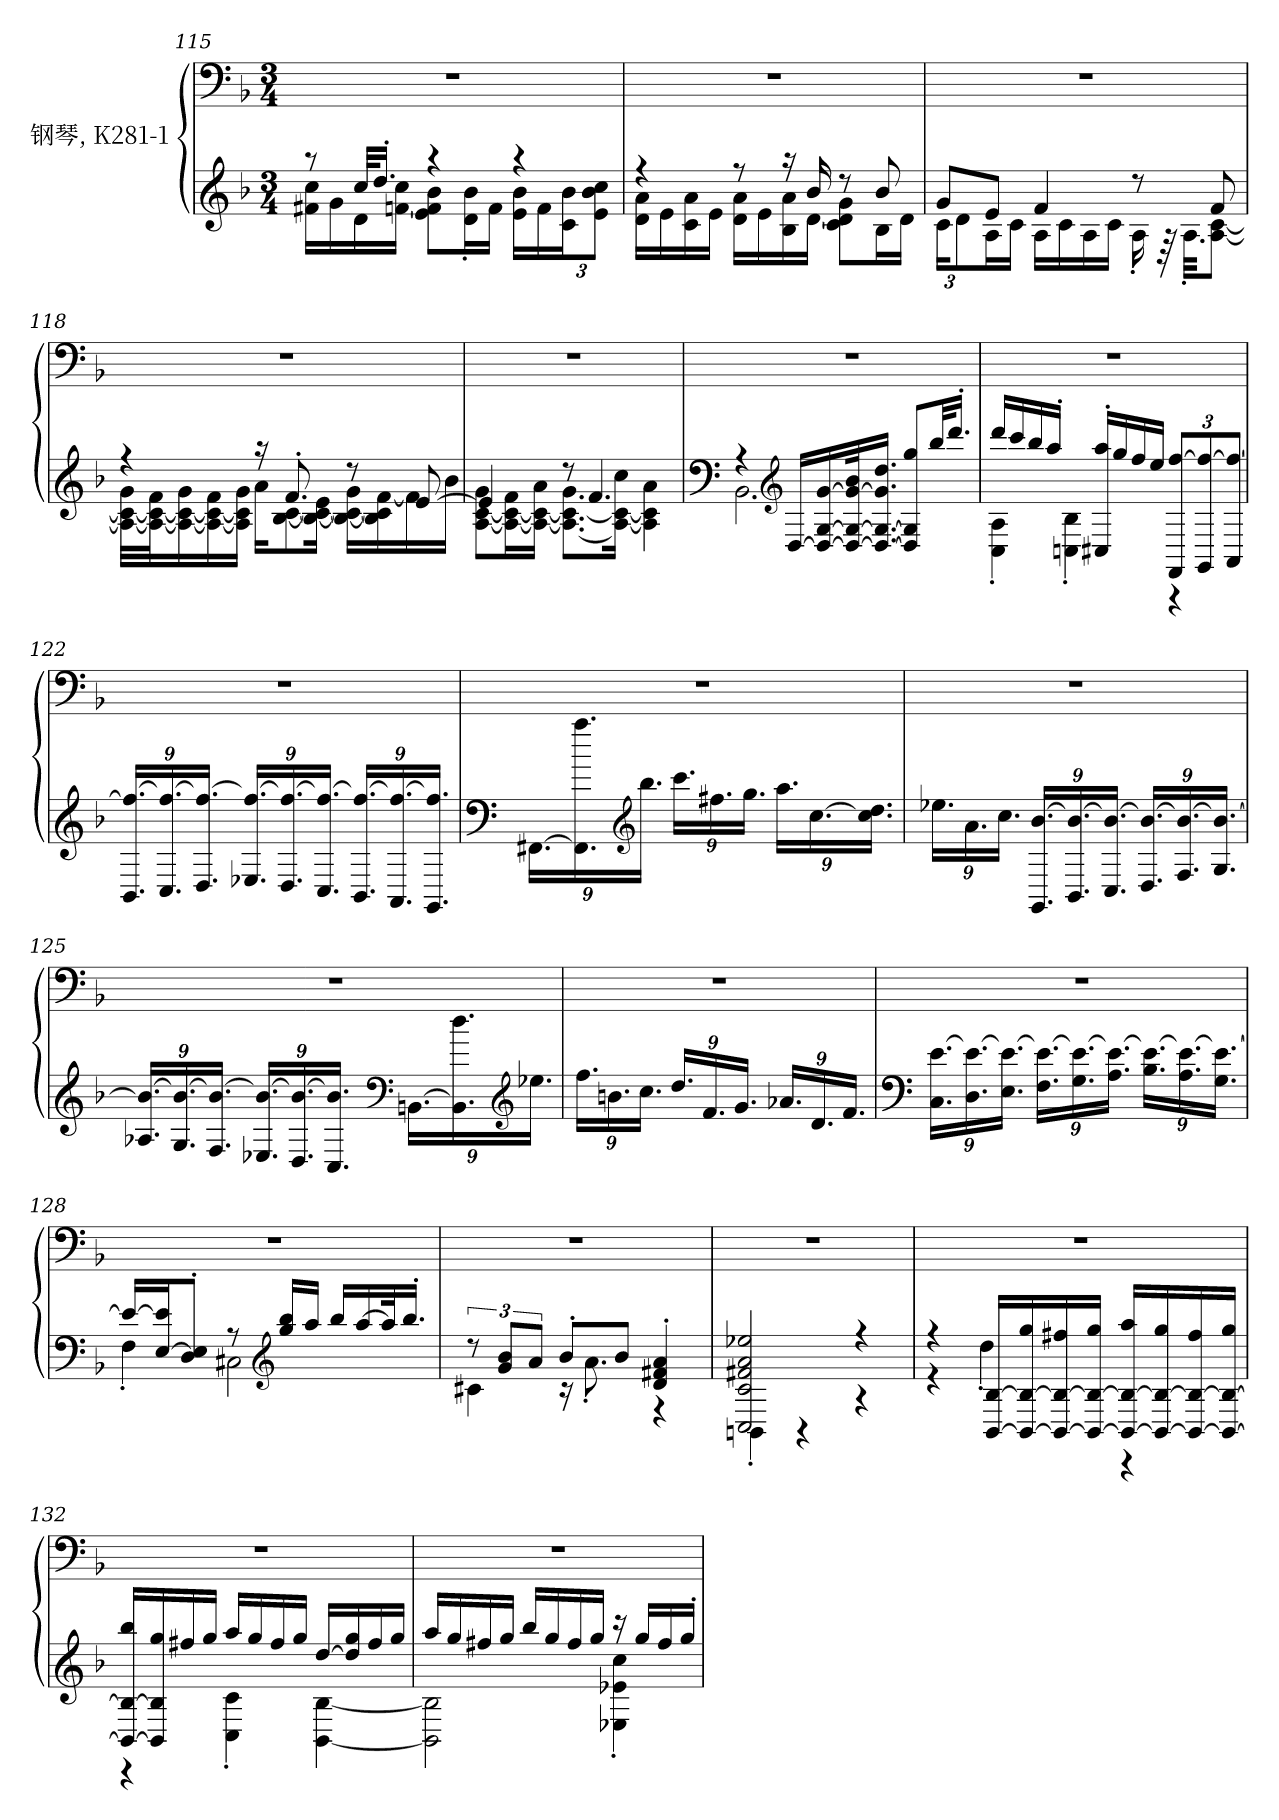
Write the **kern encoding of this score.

**kern	**kern
*part1	*part1
*staff2	*staff1
*I"钢琴, K281-1	*
*clefG2	*clefF4
*k[b-]	*k[b-]
*M3/4	*M3/4
=115	=115
*^	*
8r	16f#X\ 16cc\LL	2.r
.	16g\	.
32cc/KLL	16d\	.
16.dd'/JJ	.	.
.	[16fn\ 16cc\JJ	.
4r	8e\ 8f\] 8b-\L	.
.	16d\' 16b-\'L	.
.	16f\JJ	.
4r	16e\ 16b-\LL	.
.	16f\	.
*	*Xbrackettup	*
.	24c\ 24b-\J	.
.	12e\ 12b-\ 12cc\J	.
=116	=116	=116
4r	16d\ 16a\LL	2.r
.	16e\	.
.	16c\ 16a\	.
.	16e\JJ	.
8r	16d\ 16a\LL	.
.	16e\	.
16r	16B-\ 16a\	.
16b-/	[16d\JJ	.
8r	8c\ 8d\] 8g\L	.
8b-/	16B-\L	.
.	16d\JJ	.
!!LO:LB:g=z
=117	=117	=117
8g/L	24c\KL	2.r
.	12d\	.
8e/J	16A\L	.
.	16c\JJ	.
4f/	16A\LL	.
.	16c\	.
.	16A\	.
.	16c\JJ	.
8r	16A'\	.
.	64r	.
.	32.A'\KKL	.
8f/	[8A\ [8c\J	.
=118	=118	=118
4r	32A\_ 32c\_ 32g\LLL	2.r
.	32A\_ 32c\_ 32f\J	.
.	16A\_ 16c\_ 16g\	.
.	16A\_ 16c\_ 16f\	.
.	16A\] 16c\] 16g\JJ	.
16r	16a\KL	.
8.f'/	[8B-\ [8c\	.
.	16B-\_ 16c\_ 16e\Jk	.
8r	16B-\_ 16c\_ 16g\LL	.
.	16B-\] 16c\] [16f\	.
[8e/	16f\]	.
.	16b-\JJ	.
!!LO:LB:g=z
=119	=119	=119
4e/]	[8A\ [8c\ 8g\L	2.r
.	16A\_ 16c\_ 16f\L	.
.	16A\_ 16c\_ 16a\JJ	.
8r	8.A\_ 8.c\_ 8.g\L	.
4.f/	.	.
.	16A\_ 16c\_ 16cc\Jk	.
.	4A\] 4c\] 4a\	.
=120	=120	=120
*clefF4	*	*
4r	2.BB-\	2.r
*clefG2	*	*
[16D/LL	.	.
16D/_ [16G/ [16g/	.	.
32D/_ 32G/_ 32g/_ 32b-/K	.	.
16.D/_ 16.G/_ 16.g/] 16.dd/JJ	.	.
8D/] 8G/] 8gg/L	.	.
32bb-/KL	.	.
16.ddd'/JJ	.	.
=121	=121	=121
16ddd/LL	4C\' 4A\'	2.r
16ccc/	.	.
16bb-/	.	.
16aa'/JJ	.	.
16C#X/' 16aa/'LL	4Cn\' 4B-\'	.
16gg/	.	.
16ff/	.	.
16ee/JJ	.	.
12FF/ [12ff/L	4r	.
12GG/ 12ff/_	.	.
12AA/ 12ff/_J	.	.
*v	*v	*
!!LO:LB:g=z
=122	=122
18.BB-/ 18.ff/_LL	2.r
18.C/ 18.ff/_	.
18.D/ 18.ff/_JJ	.
18.E-X/ 18.ff/_LL	.
18.D/ 18.ff/_	.
18.C/ 18.ff/_JJ	.
18.BB-/ 18.ff/_LL	.
18.AA/ 18.ff/_	.
18.GG/ 18.ff/]JJ	.
=123	=123
*clefF4	*
[18.FF#X\LL	2.r
18.FF#\] 18.aa\	.
*clefG2	*
18.bb-\JJ	.
18.ccc\LL	.
18.ff#X\	.
18.gg\JJ	.
18.aa\LL	.
[18.cc\	.
18.cc\] 18.dd\JJ	.
!!LO:PB:g=z
=124	=124
18.ee-X\LL	2.r
18.a\	.
18.cc\JJ	.
18.GG/ [18.b-/LL	.
18.BB-/ 18.b-/_	.
18.C/ 18.b-/_JJ	.
18.D/ 18.b-/_LL	.
18.F/ 18.b-/_	.
18.G/ 18.b-/_JJ	.
=125	=125
18.A-X/ 18.b-/_LL	2.r
18.G/ 18.b-/_	.
18.F/ 18.b-/_JJ	.
18.E-X/ 18.b-/_LL	.
18.D/ 18.b-/_	.
18.C/ 18.b-/]JJ	.
*clefF4	*
[18.BBn\LL	.
18.BB\] 18.dd\	.
*clefG2	*
18.ee-X\JJ	.
!!LO:LB:g=z
=126	=126
18.ff\LL	2.r
18.bn\	.
18.cc\JJ	.
18.dd/LL	.
18.f/	.
18.g/JJ	.
18.a-X/LL	.
18.d/	.
18.f/JJ	.
=127	=127
*clefF4	*
18.C\ [18.e\LL	2.r
18.D\ 18.e\_	.
18.E\ 18.e\_JJ	.
18.F\ 18.e\_LL	.
18.G\ 18.e\_	.
18.A\ 18.e\_JJ	.
18.B-\ 18.e\_LL	.
18.A\ 18.e\_	.
18.G\ 18.e\_JJ	.
!!LO:LB:g=z
=128	=128
*^	*
16e/LL_	4F'\	2.r
[16E/ 16e/]J	.	.
8D/' 8E/]'J	.	.
8r	2C#X\	.
*clefG2	*	*
16gg/ 16bb-/LL	.	.
16aa/JJ	.	.
16bb-/LL	.	.
[16aa/	.	.
32aa/K]	.	.
16.bb-'/JJ	.	.
=129	=129	=129
*brackettup	*	*
12r	4c#X\	2.r
12g/ 12b-/L	.	.
12a/J	.	.
8b-'/L	16r	.
.	8.a'\	.
8b-/J	.	.
4d/' 4f#X/' 4a/'	4r	.
=130	=130	=130
2C/ 2c/ 2f#X/ 2a/ 2ee-X/	4BBn'\	2.r
.	4r	.
4r	4r	.
=131	=131	=131
4r	4r	2.r
[16BB-/ [16B-/LL	4dd'\	.
16BB-/_ 16B-/_ 16gg/	.	.
16BB-/_ 16B-/_ 16ff#X/	.	.
16BB-/_ 16B-/_ 16gg/JJ	.	.
16BB-/_ 16B-/_ 16aa/LL	4r	.
16BB-/_ 16B-/_ 16gg/	.	.
16BB-/_ 16B-/_ 16ff#/	.	.
16BB-/_ 16B-/_ 16gg/JJ	.	.
!!LO:LB:g=z
=132	=132	=132
16BB-/_ 16B-/_ 16bb-/LL	4r	2.r
16BB-/] 16B-/] 16gg/	.	.
16ff#X/	.	.
16gg/JJ	.	.
16aa/LL	4C\' 4c\'	.
16gg/	.	.
16ff#/	.	.
16gg/JJ	.	.
[16dd/LL	[4BB-\ [4B-\	.
16dd/] 16gg/	.	.
16ff#/	.	.
16gg/JJ	.	.
=133	=133	=133
16aa/LL	2BB-\] 2B-\]	2.r
16gg/	.	.
16ff#X/	.	.
16gg/JJ	.	.
16bb-/LL	.	.
16gg/	.	.
16ff#/	.	.
16gg/JJ	.	.
16r	4E-X\' 4e-X\' 4cc\'	.
16gg/LL	.	.
16ff#/	.	.
16gg'/JJ	.	.
*v	*v	*
=	=
*-	*-
